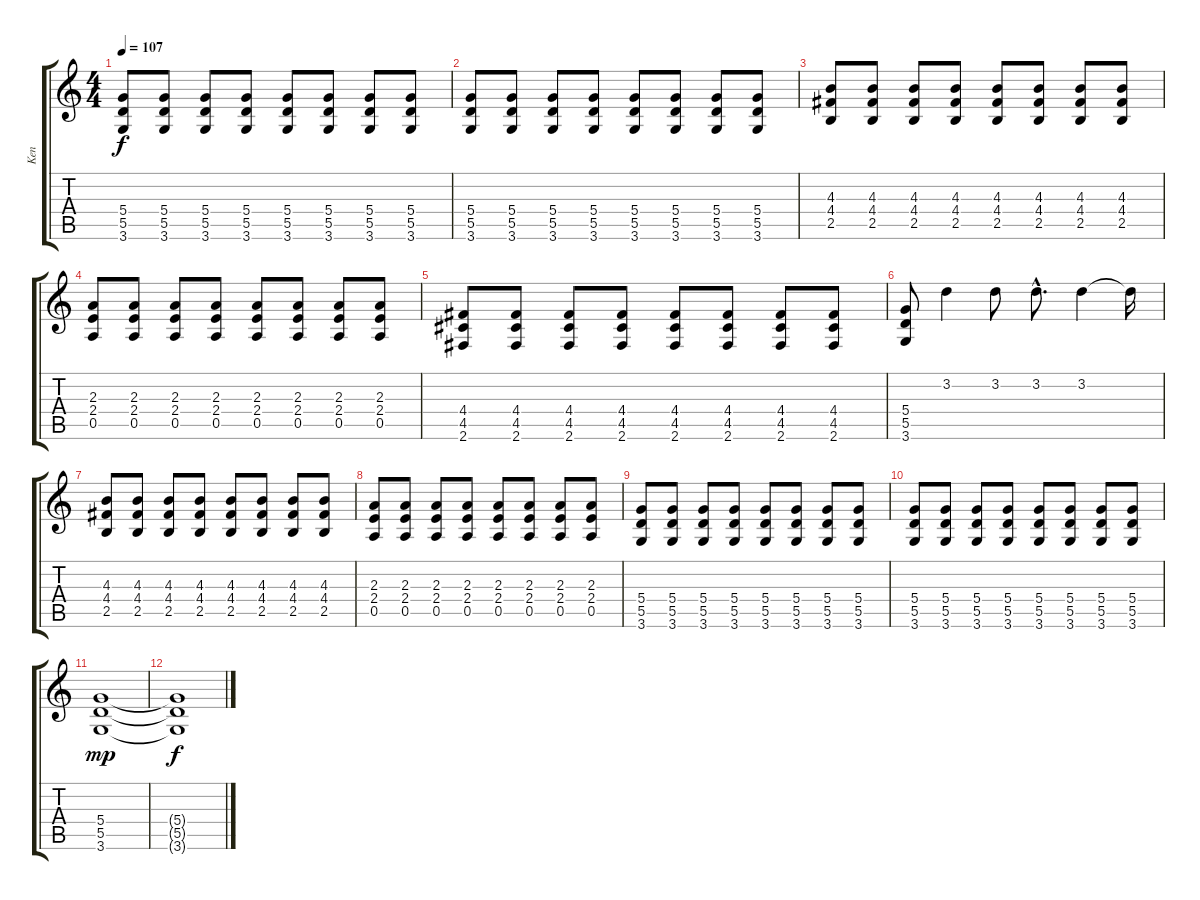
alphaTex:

\track ("Ken" "Ken") {instrument distortionguitar}
\staff {score tabs}
\tuning (E4 B3 G3 D3 A2 E2) {hide}
\ts (4 4)
\tempo 107
\clef g2
\ks c
(5.4 5.5 3.6).8{dy f} (5.4 5.5 3.6).8 (5.4 5.5 3.6).8 (5.4 5.5 3.6).8 (5.4 5.5 3.6).8 (5.4 5.5 3.6).8 (5.4 5.5 3.6).8 (5.4 5.5 3.6).8 |
(5.4 5.5 3.6).8 (5.4 5.5 3.6).8 (5.4 5.5 3.6).8 (5.4 5.5 3.6).8 (5.4 5.5 3.6).8 (5.4 5.5 3.6).8 (5.4 5.5 3.6).8 (5.4 5.5 3.6).8 |
(4.3 4.4 2.5).8 (4.3 4.4 2.5).8 (4.3 4.4 2.5).8 (4.3 4.4 2.5).8 (4.3 4.4 2.5).8 (4.3 4.4 2.5).8 (4.3 4.4 2.5).8 (4.3 4.4 2.5).8 |
(2.3 2.4 0.5).8 (2.3 2.4 0.5).8 (2.3 2.4 0.5).8 (2.3 2.4 0.5).8 (2.3 2.4 0.5).8 (2.3 2.4 0.5).8 (2.3 2.4 0.5).8 (2.3 2.4 0.5).8 |
(4.4 4.5 2.6).8 (4.4 4.5 2.6).8 (4.4 4.5 2.6).8 (4.4 4.5 2.6).8 (4.4 4.5 2.6).8 (4.4 4.5 2.6).8 (4.4 4.5 2.6).8 (4.4 4.5 2.6).8 |
(5.4 5.5 3.6).8 3.2.4 3.2.8 3.2{hac}.8{d} 3.2.4 3.2{t}.16 |
(4.3 4.4 2.5).8 (4.3 4.4 2.5).8 (4.3 4.4 2.5).8 (4.3 4.4 2.5).8 (4.3 4.4 2.5).8 (4.3 4.4 2.5).8 (4.3 4.4 2.5).8 (4.3 4.4 2.5).8 |
(2.3 2.4 0.5).8 (2.3 2.4 0.5).8 (2.3 2.4 0.5).8 (2.3 2.4 0.5).8 (2.3 2.4 0.5).8 (2.3 2.4 0.5).8 (2.3 2.4 0.5).8 (2.3 2.4 0.5).8 |
(5.4 5.5 3.6).8 (5.4 5.5 3.6).8 (5.4 5.5 3.6).8 (5.4 5.5 3.6).8 (5.4 5.5 3.6).8 (5.4 5.5 3.6).8 (5.4 5.5 3.6).8 (5.4 5.5 3.6).8 |
(5.4 5.5 3.6).8 (5.4 5.5 3.6).8 (5.4 5.5 3.6).8 (5.4 5.5 3.6).8 (5.4 5.5 3.6).8 (5.4 5.5 3.6).8 (5.4 5.5 3.6).8 (5.4 5.5 3.6).8 |
(5.4 5.5 3.6).1{dy mp} |
(5.4{t} 5.5{t} 3.6{t}).1{dy f}
